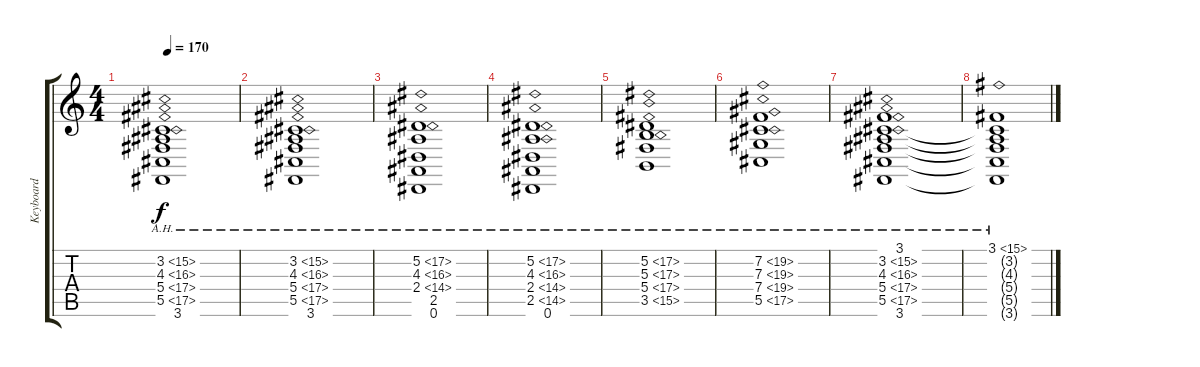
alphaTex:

\track ("Keyboard" "Keyboard") {instrument stringensemble1}
\staff {score tabs}
\tuning (Eb4 Bb3 Gb3 Db3 Ab2 Eb2) {hide}
\ts (4 4)
\tempo 170
\clef g2
\ks c
(3.2{ah 12} 4.3{ah 12} 5.4{ah 12} 5.5{ah 12} 3.6).1{dy f} |
(3.2{ah 12} 4.3{ah 12} 5.4{ah 12} 5.5{ah 12} 3.6).1 |
(5.2{ah 12} 4.3{ah 12} 2.4{ah 12} 2.5 0.6).1 |
(5.2{ah 12} 4.3{ah 12} 2.4{ah 12} 2.5{ah 12} 0.6).1 |
(5.2{ah 12} 5.3{ah 12} 5.4{ah 12} 3.5{ah 12}).1 |
(7.2{ah 12} 7.3{ah 12} 7.4{ah 12} 5.5{ah 12}).1 |
(3.1 3.2{ah 12} 4.3{ah 12} 5.4{ah 12} 5.5{ah 12} 3.6).1 |
(3.1{ah 12} 3.2{t} 4.3{t} 5.4{t} 5.5{t} 3.6{t}).1
